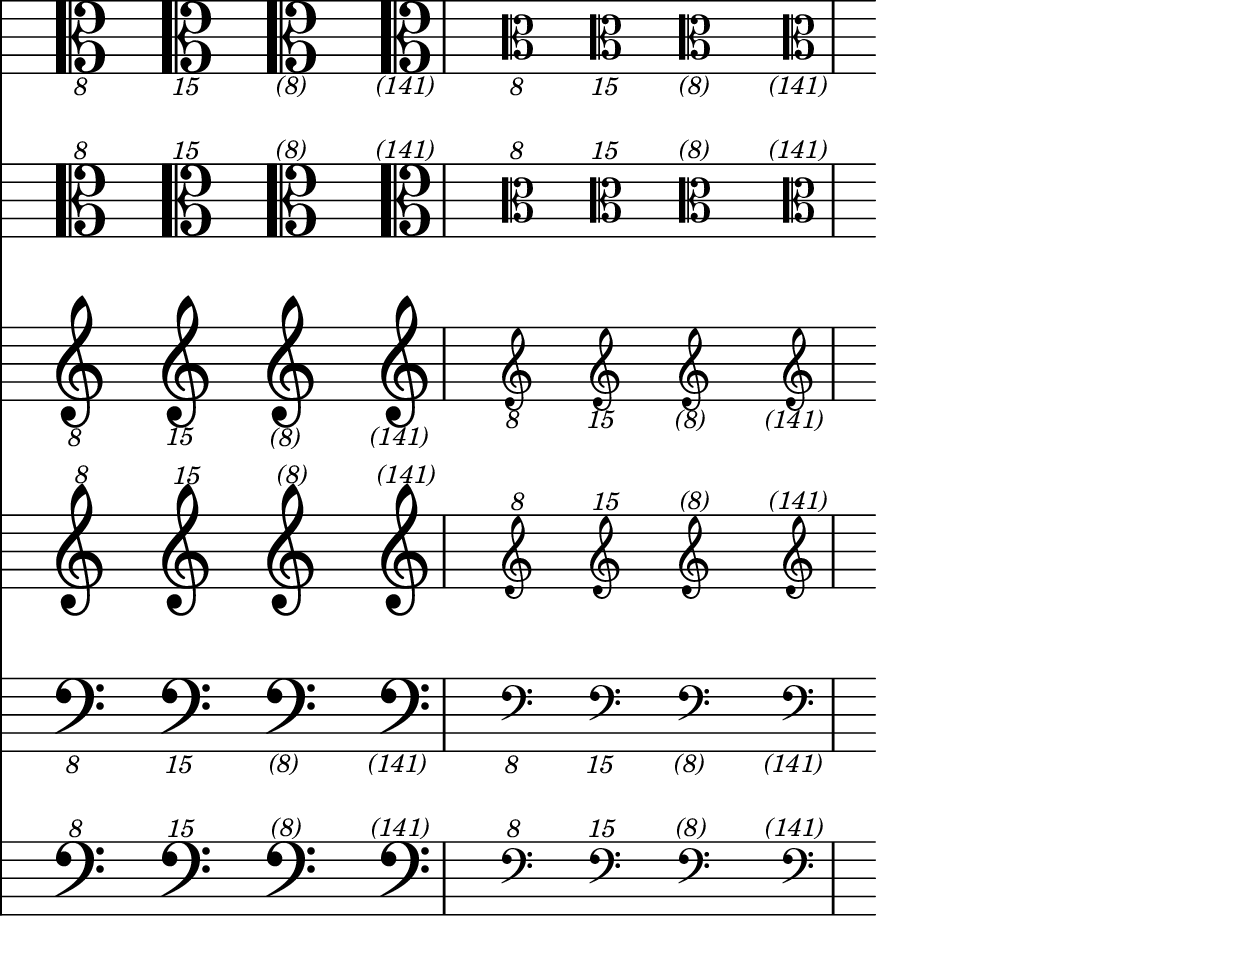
%% Generated by lilypond-book
%% Options: [exampleindent=10.16\mm,indent=0\mm,line-width=160\mm]
\include "lilypond-book-preamble.ly"


% ****************************************************************
% Start cut-&-pastable-section
% ****************************************************************

#(ly:set-option 'eps-box-padding 3.000000)



\paper {
  indent = 0\mm
  line-width = 160\mm
  % offset the left padding, also add 1mm as lilypond creates cropped
  % images with a little space on the right
  line-width = #(- line-width (* mm  3.000000) (* mm 1))
}

\layout {
  
}




% ****************************************************************
% ly snippet:
% ****************************************************************
\sourcefilename "/lilypond-2.24.3/input/regression/clef-transposition-placement.ly"
\sourcefileline 0
\version "2.19.22"

\header {

  texidoc="Transposition symbols should be correctly positioned
close to the parent clef.  Horizontal alignment is fine-tuned
for standard C, G and F clefs: for example, downwards transposition
of a G clef should be centered exactly under the middle of clef hook.
For clefs that don't have fine-tuned alignment the transposition
number should be centered."

}

% use huge staff-size to see the tiny differencies better.
#(set-global-staff-size 35)

clefVariations =
#(define-music-function (type)(string?)
   #{
     \once \omit Staff.Clef s4
     \override Staff.Clef.full-size-change = ##t
     \clef #(string-append type "8") s4
     \clef #(string-append type "15") s4
     \clef #(string-append type "(8)") s4
     \clef #(string-append type "(141)") s4
     % change clefs are omitted - too similar to regular ones
     \cueClef #(string-append type "8") s4
     \cueClef #(string-append type "15") s4
     \cueClef #(string-append type "(8)") s4
     \cueClef #(string-append type "(141)") s4
   #})

\markup "Even the smallest positioning changes may indicate a problem!"
\score {
  <<
    \new Staff { \clefVariations "C_" }
    \new Staff { \clefVariations "C^" }
    \new Staff { \clefVariations "G_" }
    \new Staff { \clefVariations "G^" }
    \new Staff { \clefVariations "F_" }
    \new Staff { \clefVariations "F^" }
  >>
}

\layout {
  \context {
    \Staff
    \remove Time_signature_engraver
  }
}


% ****************************************************************
% end ly snippet
% ****************************************************************
